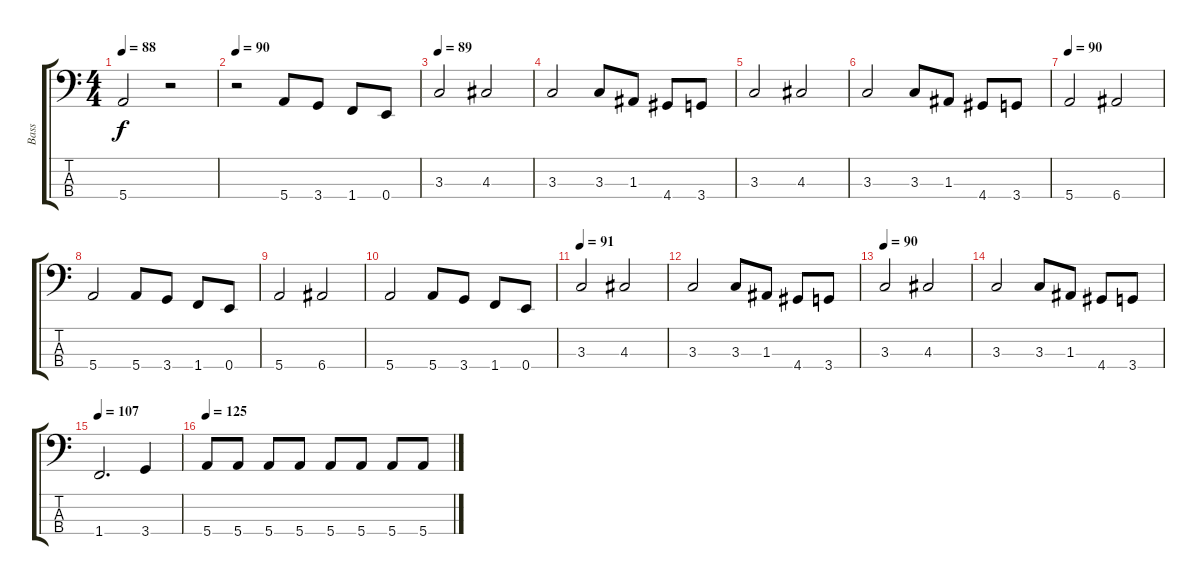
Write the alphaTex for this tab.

\track ("Bass" "Bass") {instrument electricbassfinger}
\staff {score tabs}
\tuning (G2 D2 A1 E1) {hide}
\ts (4 4)
\tempo 88
\clef f4
\ks c
5.4.2{dy f} r.2 |
\tempo 90
r.2 5.4.8 3.4.8 1.4.8 0.4.8 |
\tempo 89
3.3.2 4.3.2 |
3.3.2 3.3.8 1.3.8 4.4.8 3.4.8 |
3.3.2 4.3.2 |
3.3.2 3.3.8 1.3.8 4.4.8 3.4.8 |
\tempo 90
5.4.2 6.4.2 |
5.4.2 5.4.8 3.4.8 1.4.8 0.4.8 |
5.4.2 6.4.2 |
5.4.2 5.4.8 3.4.8 1.4.8 0.4.8 |
\tempo 91
3.3.2 4.3.2 |
3.3.2 3.3.8 1.3.8 4.4.8 3.4.8 |
\tempo 90
3.3.2 4.3.2 |
3.3.2 3.3.8 1.3.8 4.4.8 3.4.8 |
\tempo 107
1.4.2{d} 3.4.4 |
\tempo 125
5.4.8 5.4.8 5.4.8 5.4.8 5.4.8 5.4.8 5.4.8 5.4.8
